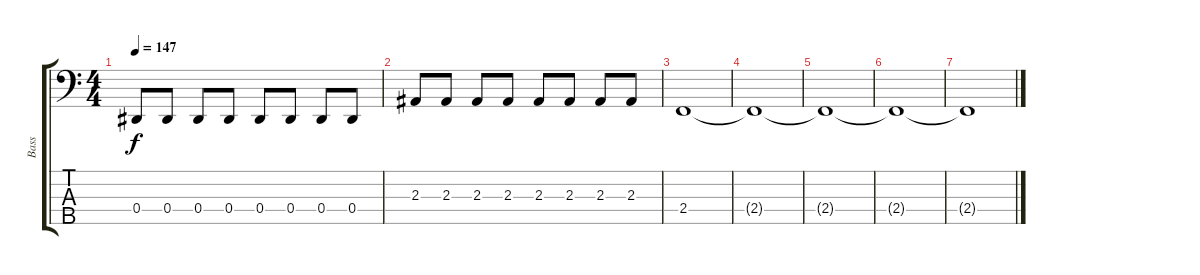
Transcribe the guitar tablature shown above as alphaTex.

\track ("Bass" "Bass") {instrument electricbasspick}
\staff {score tabs}
\tuning (Gb2 Db2 Ab1 Eb1 Bb0) {hide}
\ts (4 4)
\tempo 147
\clef f4
\ks c
0.4.8{dy f} 0.4.8 0.4.8 0.4.8 0.4.8 0.4.8 0.4.8 0.4.8 |
2.3.8 2.3.8 2.3.8 2.3.8 2.3.8 2.3.8 2.3.8 2.3.8 |
2.4.1 |
2.4{t}.1 |
2.4{t}.1 |
2.4{t}.1 |
2.4{t}.1{volume 0}
